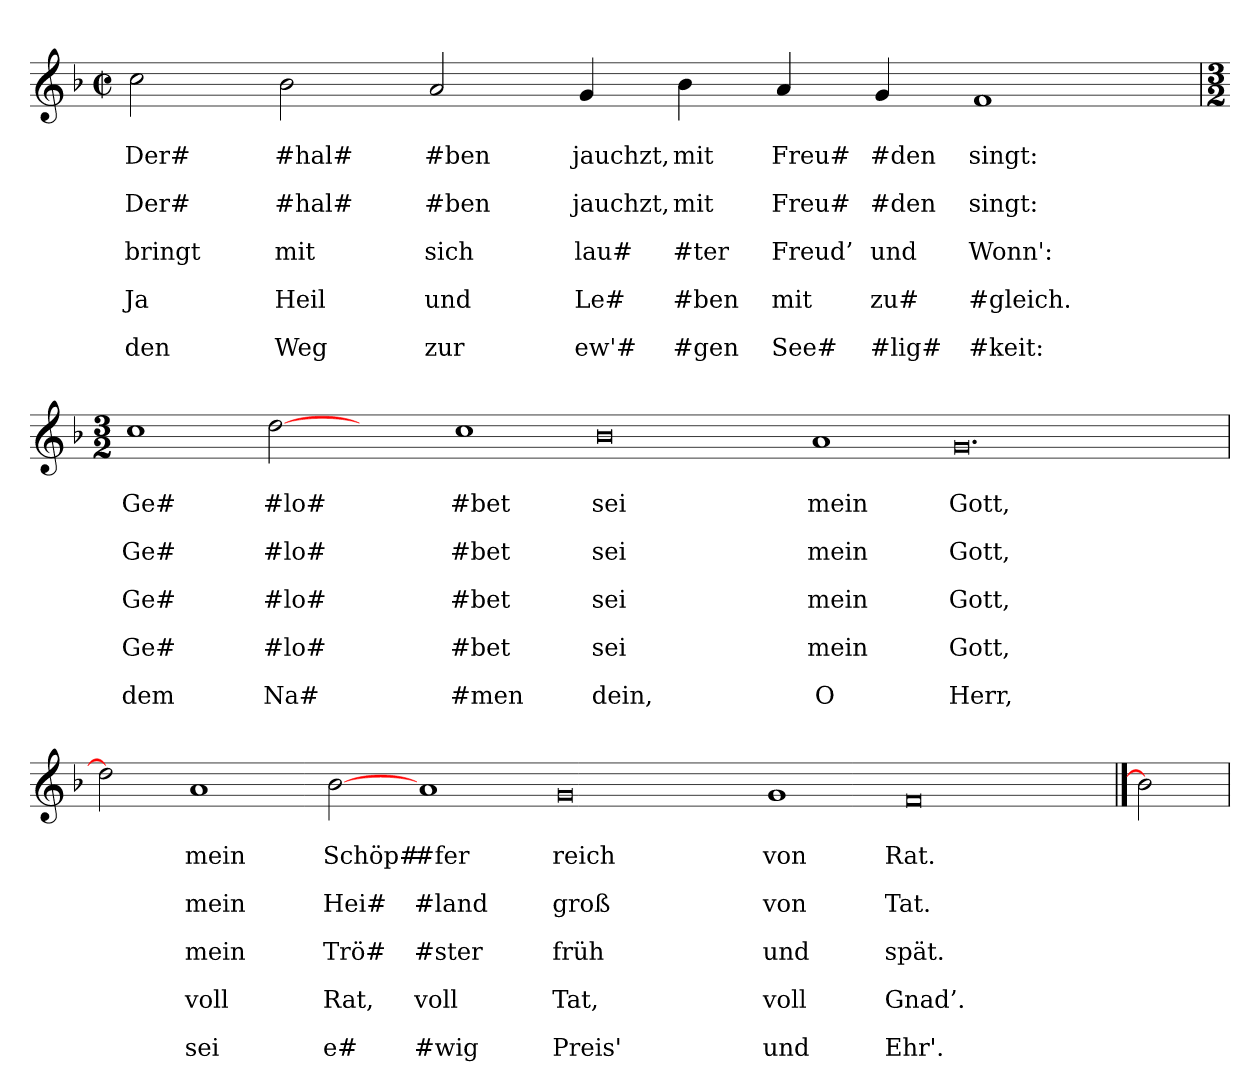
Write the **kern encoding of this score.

**kern	**text	**text	**text	**text	**text	**text	**text	**text	**text	**text
*part1	*part1	*part1	*part1	*part1	*part1	*part1	*part1	*part1	*part1	*part1
*staff1	*staff1	*staff1	*staff1	*staff1	*staff1	*staff1	*staff1	*staff1	*staff1	*staff1
*clefG2	*	*	*	*	*	*	*	*	*	*
*k[b-]	*	*	*	*	*	*	*	*	*	*
*M4/4	*	*	*	*	*	*	*	*	*	*
*met(c|)	*	*	*	*	*	*	*	*	*	*
=	=	=	=	=	=	=	=	=	=	=
2cc	.	Der#	.	Der#	.	bringt	.	Ja	.	den
2b-	.	#hal#	.	#hal#	.	mit	.	Heil	.	Weg
2a	.	#ben	.	#ben	.	sich	.	und	.	zur
4g	.	jauchzt,	.	jauchzt,	.	lau#	.	Le#	.	ew'#
4b-	.	mit	.	mit	.	#ter	.	#ben	.	#gen
4a	.	Freu#	.	Freu#	.	Freud’	.	mit	.	See#
4g	.	#den	.	#den	.	und	.	zu#	.	#lig#
1f	.	singt:	.	singt:	.	Wonn':	.	#gleich.	.	#keit:
=	=	=	=	=	=	=	=	=	=	=
*M3/2	*	*	*	*	*	*	*	*	*	*
1cc	.	Ge#	.	Ge#	.	Ge#	.	Ge#	.	dem
[2dd	.	#lo#	.	#lo#	.	#lo#	.	#lo#	.	Na#
2ryy	.	.	.	.	.	.	.	.	.	.
1cc	.	#bet	.	#bet	.	#bet	.	#bet	.	#men
0b-	.	sei	.	sei	.	sei	.	sei	.	dein,
1a	.	mein	.	mein	.	mein	.	mein	.	O
0.g	.	Gott,	.	Gott,	.	Gott,	.	Gott,	.	Herr,
=	=	=	=	=	=	=	=	=	=	=
2dd]	.	.	.	.	.	.	.	.	.	.
1a	.	mein	.	mein	.	mein	.	voll	.	sei
[2b-	.	Schöp#	.	Hei#	.	Trö#	.	Rat,	.	e#
1a	.	#fer	.	#land	.	#ster	.	voll	.	#wig
0g	.	reich	.	groß	.	früh	.	Tat,	.	Preis'
1g	.	von	.	von	.	und	.	voll	.	und
0f	.	Rat.	.	Tat.	.	spät.	.	Gnad’.	.	Ehr'.
==1	==1	==1	==1	==1	==1	==1	==1	==1	==1	==1
2b-]	.	.	.	.	.	.	.	.	.	.
=	=	=	=	=	=	=	=	=	=	=
*-	*-	*-	*-	*-	*-	*-	*-	*-	*-	*-
